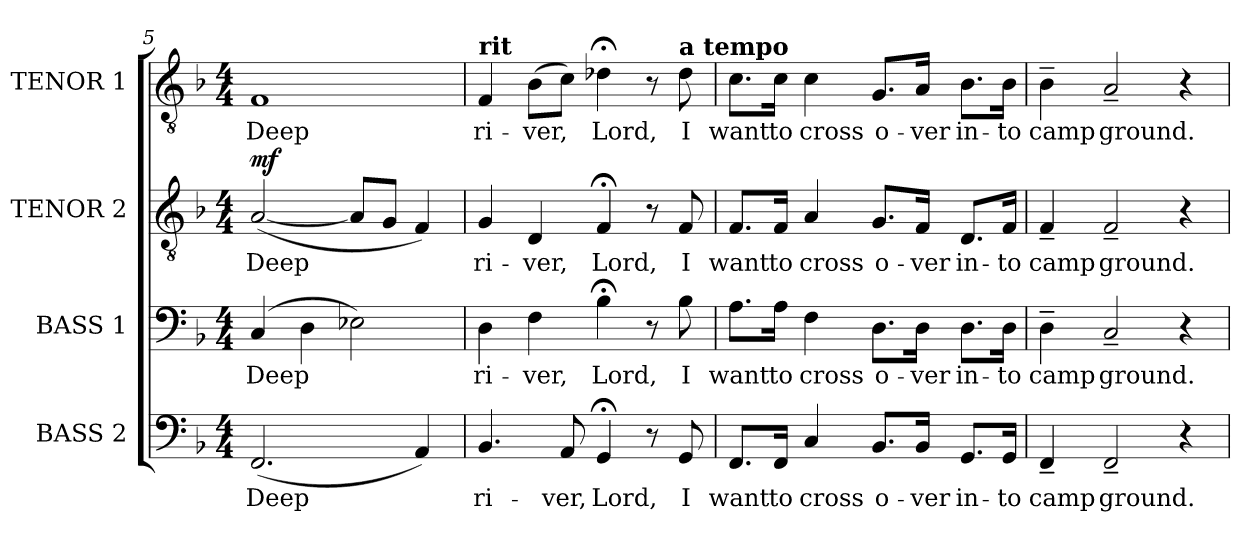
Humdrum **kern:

**kern	**text	**kern	**text	**kern	**text	**dynam	**kern	**text
*part4	*part4	*part3	*part3	*part2	*part2	*part2	*part1	*part1
*staff4	*staff4	*staff3	*staff3	*staff2	*staff2	*staff2	*staff1	*staff1
*I"BASS 2	*	*I"BASS 1	*	*I"TENOR 2	*	*	*I"TENOR 1	*
*I'B. 2	*	*I'B. 1	*	*I'T. 2	*	*	*I'T. 1	*
*clefF4	*	*clefF4	*	*clefGv2	*	*	*clefGv2	*
*	*	*	*	*ITrd7c12	*	*	*ITrd7c12	*
*k[b-]	*	*k[b-]	*	*k[b-]	*	*	*k[b-]	*
*F:	*	*F:	*	*F:	*	*	*F:	*
*M4/4	*	*M4/4	*	*M4/4	*	*	*M4/4	*
=5	=5	=5	=5	=5	=5	=5	=5	=5
!	!LO:LY:b:color=#000000	!	!	!	!	!	!	!
!	!	!	!LO:LY:b:color=#000000	!	!	!	!	!
!	!	!	!	!	!LO:LY:b:color=#000000	!	!	!
!	!	!	!	!	!	!	!	!LO:LY:b:color=#000000
(2.FFi/	Deep	(4Ci/	Deep	([2AAi/	Deep	mf	1FFi	Deep
.	.	4Di\	.	.	.	.	.	.
.	.	2E-Xi\)	.	8AAi/L]	.	.	.	.
.	.	.	.	8GGi/J	.	.	.	.
4AAi/)	.	.	.	4FFi/)	.	.	.	.
=6	=6	=6	=6	=6	=6	=6	=6	=6
!	!LO:LY:b:color=#000000	!	!	!	!	!	!	!
!	!	!	!LO:LY:b:color=#000000	!	!	!	!	!
!	!	!	!	!	!LO:LY:b:color=#000000	!	!	!
!	!	!	!	!	!	!	!LO:TX:a:B:t=rit	!
!	!	!	!	!	!	!	!	!LO:LY:b:color=#000000
4.BB-i/	ri-	4Di\	ri-	4GGi/	ri-	.	4FFi/	ri-
!	!	!	!LO:LY:b:color=#000000	!	!	!	!	!
!	!	!	!	!	!LO:LY:b:color=#000000	!	!	!
!	!	!	!	!	!	!	!	!LO:LY:b:color=#000000
.	.	4Fi\	-ver,	4DDi/	-ver,	.	(8BB-i\L	-ver,
!	!LO:LY:b:color=#000000	!	!	!	!	!	!	!
8AAi/	-ver,	.	.	.	.	.	8Ci\J)	.
!	!LO:LY:b:color=#000000	!	!	!	!	!	!	!
!	!	!	!LO:LY:b:color=#000000	!	!	!	!	!
!	!	!	!	!	!LO:LY:b:color=#000000	!	!	!
!	!	!	!	!	!	!	!	!LO:LY:b:color=#000000
4GG;i/	Lord,	4B-;i\	Lord,	4FF;i/	Lord,	.	4D-X;i\	Lord,
8r	.	8r	.	8r	.	.	8r	.
!	!LO:LY:b:color=#000000	!	!	!	!	!	!	!
!	!	!	!LO:LY:b:color=#000000	!	!	!	!	!
!	!	!	!	!	!LO:LY:b:color=#000000	!	!	!
!	!	!	!	!	!	!	!LO:TX:a:B:t=a tempo	!
!	!	!	!	!	!	!	!	!LO:LY:b:color=#000000
8GGi/	I	8B-i\	I	8FFi/	I	.	8D-i\	I
!!LO:LB:g=z
=7	=7	=7	=7	=7	=7	=7	=7	=7
!	!LO:LY:b:color=#000000	!	!	!	!	!	!	!
!	!	!	!LO:LY:b:color=#000000	!	!	!	!	!
!	!	!	!	!	!LO:LY:b:color=#000000	!	!	!
!	!	!	!	!	!	!	!	!LO:LY:b:color=#000000
8.FFi/L	want	8.Ai\L	want	8.FFi/L	want	.	8.Ci\L	want
!	!LO:LY:b:color=#000000	!	!	!	!	!	!	!
!	!	!	!LO:LY:b:color=#000000	!	!	!	!	!
!	!	!	!	!	!LO:LY:b:color=#000000	!	!	!
!	!	!	!	!	!	!	!	!LO:LY:b:color=#000000
16FFi/Jk	to	16Ai\Jk	to	16FFi/Jk	to	.	16Ci\Jk	to
!	!LO:LY:b:color=#000000	!	!	!	!	!	!	!
!	!	!	!LO:LY:b:color=#000000	!	!	!	!	!
!	!	!	!	!	!LO:LY:b:color=#000000	!	!	!
!	!	!	!	!	!	!	!	!LO:LY:b:color=#000000
4Ci/	cross	4Fi\	cross	4AAi/	cross	.	4Ci\	cross
!	!LO:LY:b:color=#000000	!	!	!	!	!	!	!
!	!	!	!LO:LY:b:color=#000000	!	!	!	!	!
!	!	!	!	!	!LO:LY:b:color=#000000	!	!	!
!	!	!	!	!	!	!	!	!LO:LY:b:color=#000000
8.BB-i/L	o-	8.Di\L	o-	8.GGi/L	o-	.	8.GGi/L	o-
!	!LO:LY:b:color=#000000	!	!	!	!	!	!	!
!	!	!	!LO:LY:b:color=#000000	!	!	!	!	!
!	!	!	!	!	!LO:LY:b:color=#000000	!	!	!
!	!	!	!	!	!	!	!	!LO:LY:b:color=#000000
16BB-i/Jk	-ver	16Di\Jk	-ver	16FFi/Jk	-ver	.	16AAi/Jk	-ver
!	!LO:LY:b:color=#000000	!	!	!	!	!	!	!
!	!	!	!LO:LY:b:color=#000000	!	!	!	!	!
!	!	!	!	!	!LO:LY:b:color=#000000	!	!	!
!	!	!	!	!	!	!	!	!LO:LY:b:color=#000000
8.GGi/L	in-	8.Di\L	in-	8.DDi/L	in-	.	8.BB-i\L	in-
!	!LO:LY:b:color=#000000	!	!	!	!	!	!	!
!	!	!	!LO:LY:b:color=#000000	!	!	!	!	!
!	!	!	!	!	!LO:LY:b:color=#000000	!	!	!
!	!	!	!	!	!	!	!	!LO:LY:b:color=#000000
16GGi/Jk	-to	16Di\Jk	-to	16FFi/Jk	-to	.	16BB-i\Jk	-to
=8	=8	=8	=8	=8	=8	=8	=8	=8
!	!LO:LY:b:color=#000000	!	!	!	!	!	!	!
!	!	!	!LO:LY:b:color=#000000	!	!	!	!	!
!	!	!	!	!	!LO:LY:b:color=#000000	!	!	!
!	!	!	!	!	!	!	!	!LO:LY:b:color=#000000
4FF~i/	camp	4D~i\	camp	4FF~i/	camp	.	4BB-~i\	camp
!	!LO:LY:b:color=#000000	!	!	!	!	!	!	!
!	!	!	!LO:LY:b:color=#000000	!	!	!	!	!
!	!	!	!	!	!LO:LY:b:color=#000000	!	!	!
!	!	!	!	!	!	!	!	!LO:LY:b:color=#000000
2FF~i/	ground.	2C~i/	ground.	2FF~i/	ground.	.	2AA~i/	ground.
4r	.	4r	.	4r	.	.	4r	.
=	=	=	=	=	=	=	=	=
*-	*-	*-	*-	*-	*-	*-	*-	*-
